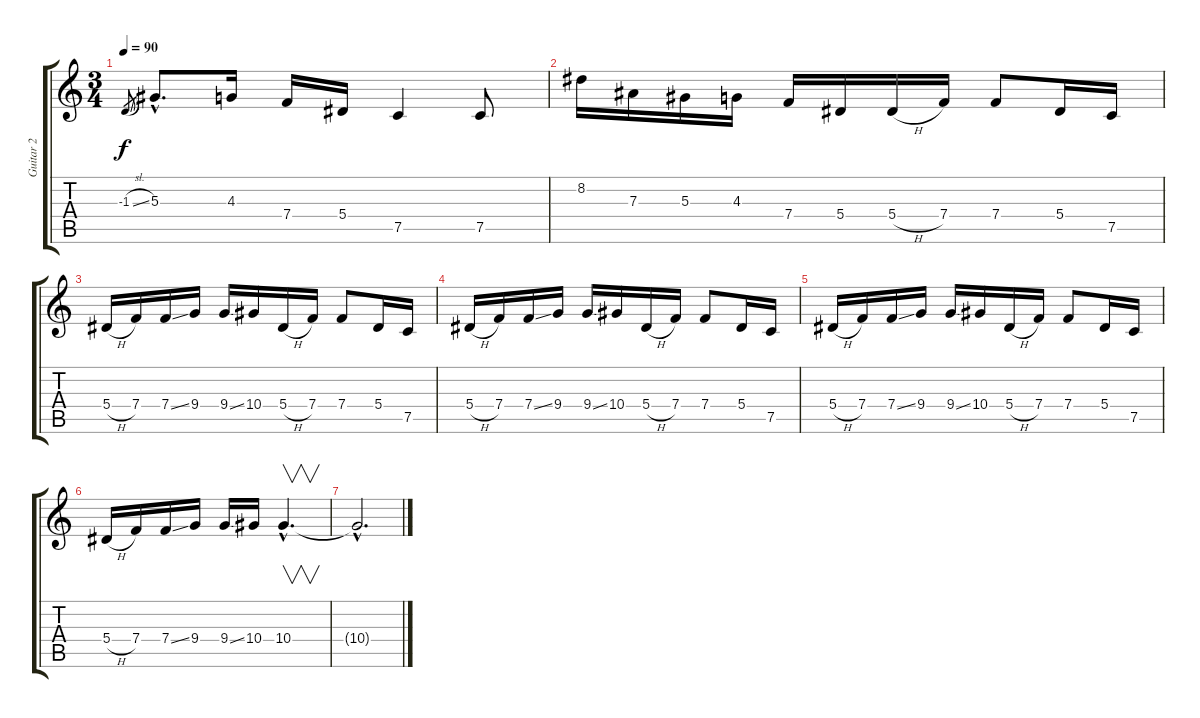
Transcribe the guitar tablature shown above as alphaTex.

\track ("Guitar 2" "Guitar 2") {instrument acousticguitarsteel}
\staff {score tabs}
\tuning (C4 G3 Eb3 Bb2 F2 C2) {hide}
\ts (3 4)
\tempo 90
\clef g2
\ks c
-1.3{sl}.8{gr dy f} 5.3{hac}.8{d} 4.3.16 7.4.16 5.4.16 7.5.4 7.5.8 |
8.2.16 7.3.16 5.3.16 4.3.16 7.4.16 5.4.16 5.4{h}.16 7.4.16 7.4.8 5.4.16 7.5.16 |
5.4{h}.16 7.4.16 7.4{ss}.16 9.4.16 9.4{ss}.16 10.4.16 5.4{h}.16 7.4.16 7.4.8 5.4.16 7.5.16 |
5.4{h}.16 7.4.16 7.4{ss}.16 9.4.16 9.4{ss}.16 10.4.16 5.4{h}.16 7.4.16 7.4.8 5.4.16 7.5.16 |
5.4{h}.16 7.4.16 7.4{ss}.16 9.4.16 9.4{ss}.16 10.4.16 5.4{h}.16 7.4.16 7.4.8 5.4.16 7.5.16 |
5.4{h}.16 7.4.16 7.4{ss}.16 9.4.16 9.4{ss}.16 10.4.16 10.4{hac}.4{v d} |
10.4{hac t}.2{d}
